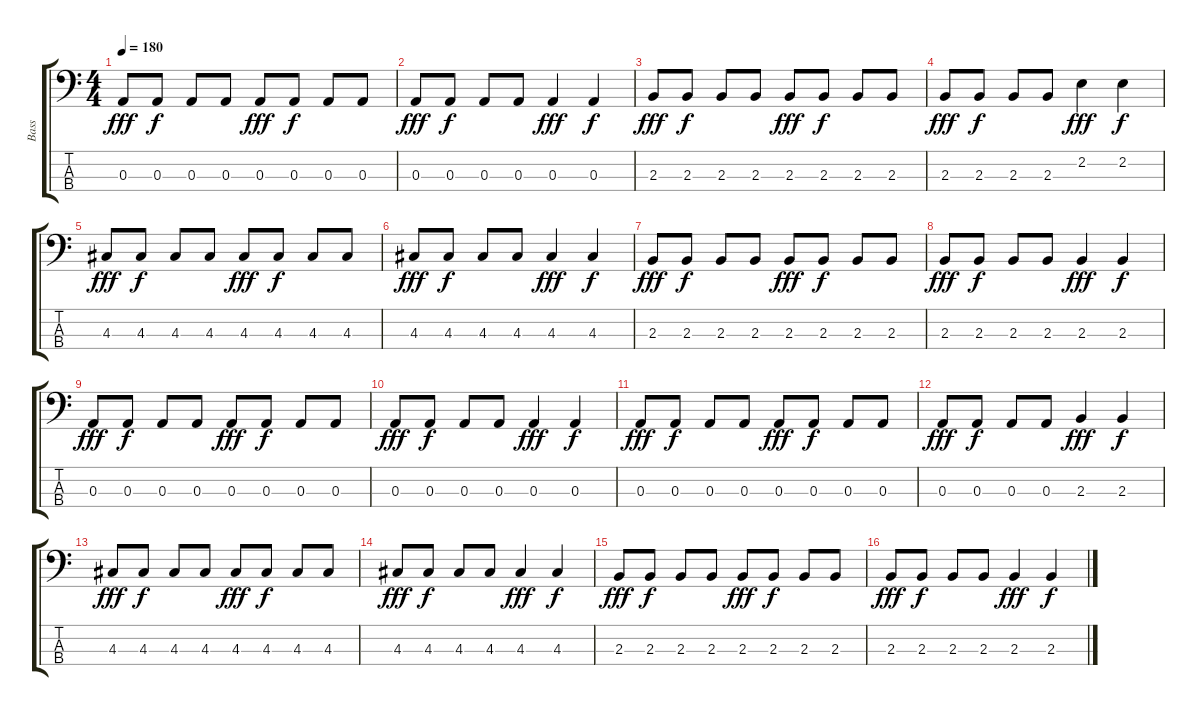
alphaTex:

\track ("Bass" "Bass") {instrument electricbasspick}
\staff {score tabs}
\tuning (G2 D2 A1 E1) {hide}
\ts (4 4)
\tempo 180
\clef f4
\ks c
0.3.8{dy fff} 0.3.8{dy f} 0.3.8 0.3.8 0.3.8{dy fff} 0.3.8{dy f} 0.3.8 0.3.8 |
0.3.8{dy fff} 0.3.8{dy f} 0.3.8 0.3.8 0.3.4{dy fff} 0.3.4{dy f} |
2.3.8{dy fff} 2.3.8{dy f} 2.3.8 2.3.8 2.3.8{dy fff} 2.3.8{dy f} 2.3.8 2.3.8 |
2.3.8{dy fff} 2.3.8{dy f} 2.3.8 2.3.8 2.2.4{dy fff} 2.2.4{dy f} |
4.3.8{dy fff} 4.3.8{dy f} 4.3.8 4.3.8 4.3.8{dy fff} 4.3.8{dy f} 4.3.8 4.3.8 |
4.3.8{dy fff} 4.3.8{dy f} 4.3.8 4.3.8 4.3.4{dy fff} 4.3.4{dy f} |
2.3.8{dy fff} 2.3.8{dy f} 2.3.8 2.3.8 2.3.8{dy fff} 2.3.8{dy f} 2.3.8 2.3.8 |
2.3.8{dy fff} 2.3.8{dy f} 2.3.8 2.3.8 2.3.4{dy fff} 2.3.4{dy f} |
0.3.8{dy fff} 0.3.8{dy f} 0.3.8 0.3.8 0.3.8{dy fff} 0.3.8{dy f} 0.3.8 0.3.8 |
0.3.8{dy fff} 0.3.8{dy f} 0.3.8 0.3.8 0.3.4{dy fff} 0.3.4{dy f} |
0.3.8{dy fff} 0.3.8{dy f} 0.3.8 0.3.8 0.3.8{dy fff} 0.3.8{dy f} 0.3.8 0.3.8 |
0.3.8{dy fff} 0.3.8{dy f} 0.3.8 0.3.8 2.3.4{dy fff} 2.3.4{dy f} |
4.3.8{dy fff} 4.3.8{dy f} 4.3.8 4.3.8 4.3.8{dy fff} 4.3.8{dy f} 4.3.8 4.3.8 |
4.3.8{dy fff} 4.3.8{dy f} 4.3.8 4.3.8 4.3.4{dy fff} 4.3.4{dy f} |
2.3.8{dy fff} 2.3.8{dy f} 2.3.8 2.3.8 2.3.8{dy fff} 2.3.8{dy f} 2.3.8 2.3.8 |
2.3.8{dy fff} 2.3.8{dy f} 2.3.8 2.3.8 2.3.4{dy fff} 2.3.4{dy f}
